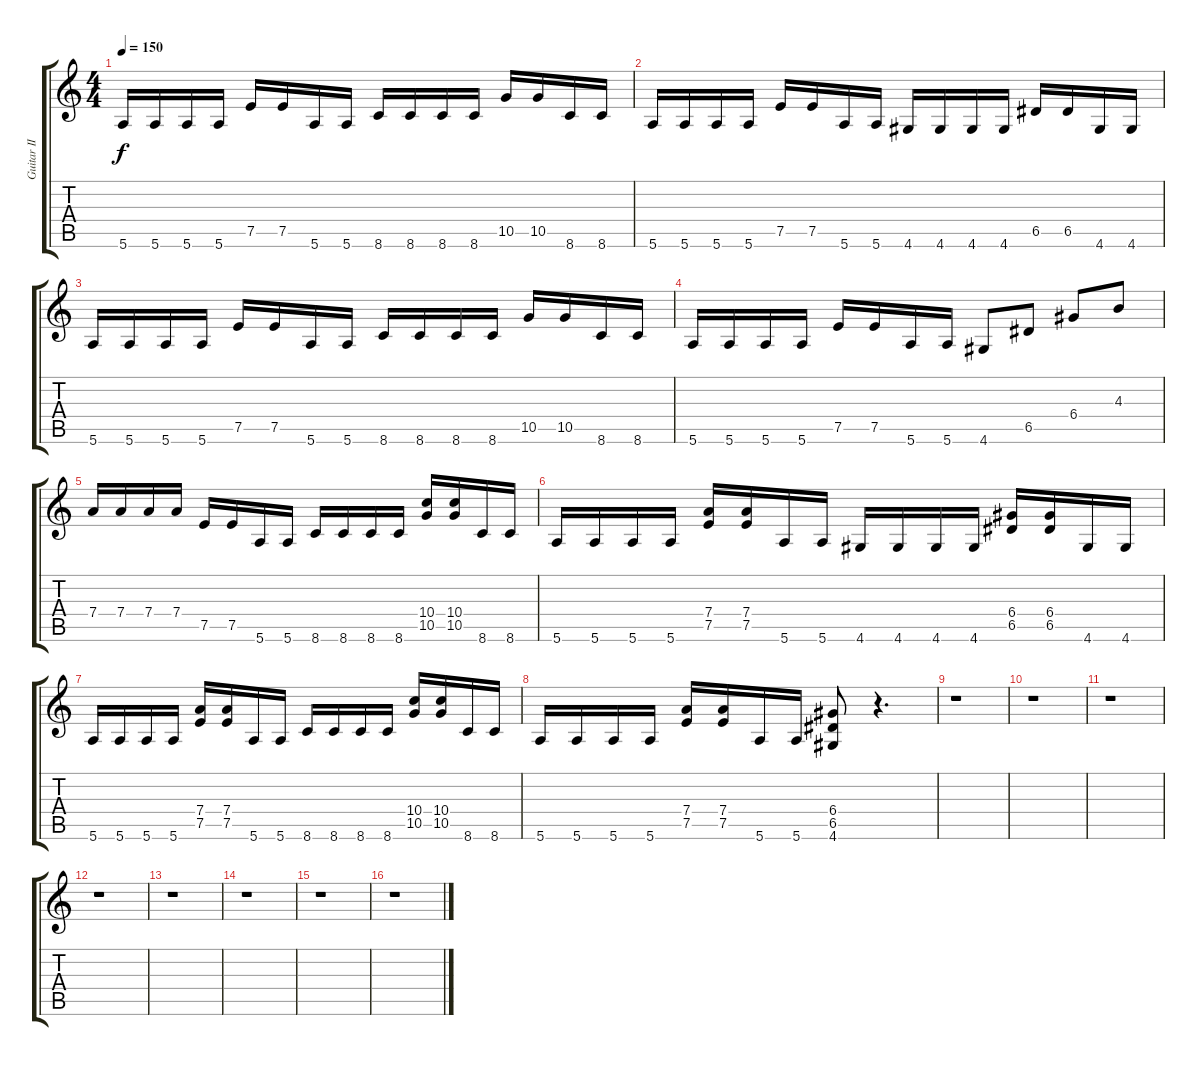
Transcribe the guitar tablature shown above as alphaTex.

\track ("Guitar II" "Guitar II") {instrument distortionguitar}
\staff {score tabs}
\tuning (E4 B3 G3 D3 A2 E2) {hide}
\ts (4 4)
\tempo 150
\clef g2
\ks c
5.6.16{dy f} 5.6.16 5.6.16 5.6.16 7.5.16 7.5.16 5.6.16 5.6.16 8.6.16 8.6.16 8.6.16 8.6.16 10.5.16 10.5.16 8.6.16 8.6.16 |
5.6.16 5.6.16 5.6.16 5.6.16 7.5.16 7.5.16 5.6.16 5.6.16 4.6.16 4.6.16 4.6.16 4.6.16 6.5.16 6.5.16 4.6.16 4.6.16 |
5.6.16 5.6.16 5.6.16 5.6.16 7.5.16 7.5.16 5.6.16 5.6.16 8.6.16 8.6.16 8.6.16 8.6.16 10.5.16 10.5.16 8.6.16 8.6.16 |
5.6.16 5.6.16 5.6.16 5.6.16 7.5.16 7.5.16 5.6.16 5.6.16 4.6.8 6.5.8 6.4.8 4.3.8 |
7.4.16 7.4.16 7.4.16 7.4.16 7.5.16 7.5.16 5.6.16 5.6.16 8.6.16 8.6.16 8.6.16 8.6.16 (10.4 10.5).16 (10.4 10.5).16 8.6.16 8.6.16 |
5.6.16 5.6.16 5.6.16 5.6.16 (7.4 7.5).16 (7.4 7.5).16 5.6.16 5.6.16 4.6.16 4.6.16 4.6.16 4.6.16 (6.4 6.5).16 (6.4 6.5).16 4.6.16 4.6.16 |
5.6.16 5.6.16 5.6.16 5.6.16 (7.4 7.5).16 (7.4 7.5).16 5.6.16 5.6.16 8.6.16 8.6.16 8.6.16 8.6.16 (10.4 10.5).16 (10.4 10.5).16 8.6.16 8.6.16 |
5.6.16 5.6.16 5.6.16 5.6.16 (7.4 7.5).16 (7.4 7.5).16 5.6.16 5.6.16 (6.4 6.5 4.6).8 r.4{d} |
r.1 |
r.1 |
r.1 |
r.1 |
r.1 |
r.1 |
r.1 |
r.1
